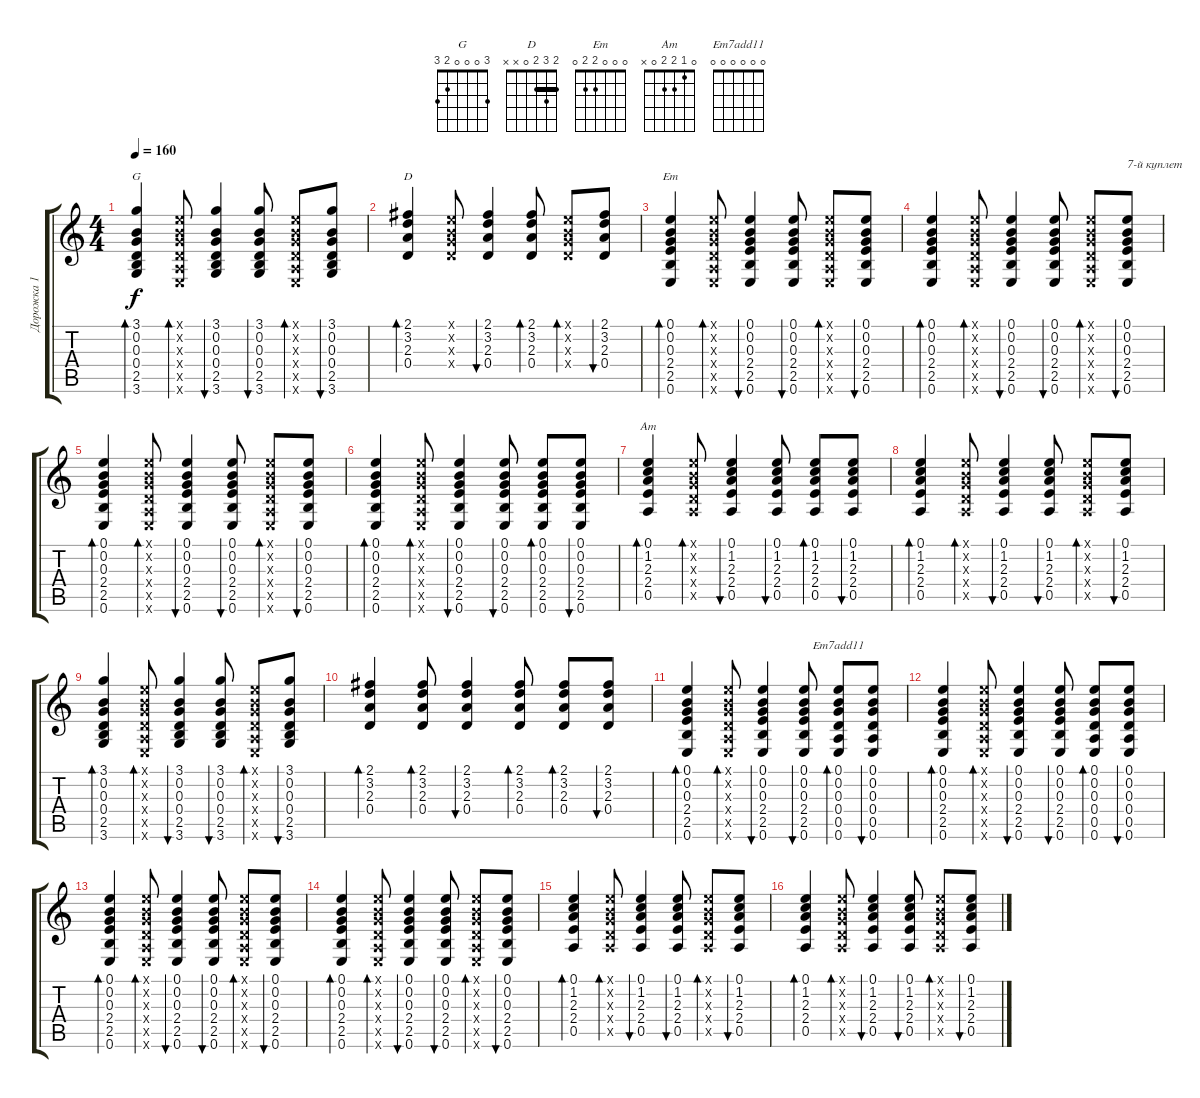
\track ("Дорожка 1" "Дорожка 1") {instrument acousticguitarsteel}
\staff {score tabs}
\tuning (E4 B3 G3 D3 A2 E2) {hide}
\chord ("G" 3 0 0 0 2 3)
\chord ("D" 2 3 2 0 x x) {barre 2}
\chord ("Em" 0 0 0 2 2 0)
\chord ("Am" 0 1 2 2 0 x)
\chord ("Em7add11" 0 0 0 0 0 0)
\ts (4 4)
\tempo 160
\clef g2
\ks c
(3.1 0.2 0.3 0.4 2.5 3.6).4{bd 30 ch "G" dy f} (0.1{x} 0.2{x} 0.3{x} 0.4{x} 0.5{x} 0.6{x}).8{bd 30} (3.1 0.2 0.3 0.4 2.5 3.6).4{bu 30} (3.1 0.2 0.3 0.4 2.5 3.6).8{bu 30} (0.1{x} 0.2{x} 0.3{x} 0.4{x} 0.5{x} 0.6{x}).8{bd 30} (3.1 0.2 0.3 0.4 2.5 3.6).8{bu 30} |
(2.1 3.2 2.3 0.4).4{bd 30 ch "D"} (0.1{x} 0.2{x} 0.3{x} 0.4{x}).8 (2.1 3.2 2.3 0.4).4{bu 30} (2.1 3.2 2.3 0.4).8{bd 30} (0.1{x} 0.2{x} 0.3{x} 0.4{x}).8{bd 30} (2.1 3.2 2.3 0.4).8{bu 30} |
(0.1 0.2 0.3 2.4 2.5 0.6).4{bd 30 ch "Em"} (0.1{x} 0.2{x} 0.3{x} 0.4{x} 0.5{x} 0.6{x}).8{bd 30} (0.1 0.2 0.3 2.4 2.5 0.6).4{bu 30} (0.1 0.2 0.3 2.4 2.5 0.6).8{bu 30} (0.1{x} 0.2{x} 0.3{x} 0.4{x} 0.5{x} 0.6{x}).8{bd 30} (0.1 0.2 0.3 2.4 2.5 0.6).8{bu 30} |
(0.1 0.2 0.3 2.4 2.5 0.6).4{bd 30} (0.1{x} 0.2{x} 0.3{x} 0.4{x} 0.5{x} 0.6{x}).8{bd 30} (0.1 0.2 0.3 2.4 2.5 0.6).4{bu 30} (0.1 0.2 0.3 2.4 2.5 0.6).8{bu 30} (0.1{x} 0.2{x} 0.3{x} 0.4{x} 0.5{x} 0.6{x}).8{bd 30} (0.1 0.2 0.3 2.4 2.5 0.6).8{bu 30 txt "7-й куплет"} |
(0.1 0.2 0.3 2.4 2.5 0.6).4{bd 30} (0.1{x} 0.2{x} 0.3{x} 0.4{x} 0.5{x} 0.6{x}).8{bd 30} (0.1 0.2 0.3 2.4 2.5 0.6).4{bu 30} (0.1 0.2 0.3 2.4 2.5 0.6).8{bu 30} (0.1{x} 0.2{x} 0.3{x} 0.4{x} 0.5{x} 0.6{x}).8{bd 30} (0.1 0.2 0.3 2.4 2.5 0.6).8{bu 30} |
(0.1 0.2 0.3 2.4 2.5 0.6).4{bd 30} (0.1{x} 0.2{x} 0.3{x} 0.4{x} 0.5{x} 0.6{x}).8{bd 30} (0.1 0.2 0.3 2.4 2.5 0.6).4{bu 30} (0.1 0.2 0.3 2.4 2.5 0.6).8{bu 30} (0.1 0.2 0.3 2.4 2.5 0.6).8{bd 30} (0.1 0.2 0.3 2.4 2.5 0.6).8{bu 30} |
(0.1 1.2 2.3 2.4 0.5).4{bd 30 ch "Am"} (0.1{x} 0.2{x} 0.3{x} 0.4{x} 0.5{x}).8{bd 30} (0.1 1.2 2.3 2.4 0.5).4{bu 30} (0.1 1.2 2.3 2.4 0.5).8{bu 30} (0.1 1.2 2.3 2.4 0.5).8{bd 30} (0.1 1.2 2.3 2.4 0.5).8{bu 30} |
(0.1 1.2 2.3 2.4 0.5).4{bd 30} (0.1{x} 0.2{x} 0.3{x} 0.4{x} 0.5{x}).8{bd 30} (0.1 1.2 2.3 2.4 0.5).4{bu 30} (0.1 1.2 2.3 2.4 0.5).8{bu 30} (0.1{x} 0.2{x} 0.3{x} 0.4{x} 0.5{x}).8{bd 30} (0.1 1.2 2.3 2.4 0.5).8{bu 30} |
(3.1 0.2 0.3 0.4 2.5 3.6).4{bd 30} (0.1{x} 0.2{x} 0.3{x} 0.4{x} 0.5{x} 0.6{x}).8{bd 30} (3.1 0.2 0.3 0.4 2.5 3.6).4{bu 30} (3.1 0.2 0.3 0.4 2.5 3.6).8{bu 30} (0.1{x} 0.2{x} 0.3{x} 0.4{x} 0.5{x} 0.6{x}).8{bd 30} (3.1 0.2 0.3 0.4 2.5 3.6).8{bu 30} |
(2.1 3.2 2.3 0.4).4{bd 30} (2.1 3.2 2.3 0.4).8{bd 30} (2.1 3.2 2.3 0.4).4{bu 30} (2.1 3.2 2.3 0.4).8{bd 30} (2.1 3.2 2.3 0.4).8{bd 30} (2.1 3.2 2.3 0.4).8{bu 30} |
(0.1 0.2 0.3 2.4 2.5 0.6).4{bd 30} (0.1{x} 0.2{x} 0.3{x} 0.4{x} 0.5{x} 0.6{x}).8{bd 30} (0.1 0.2 0.3 2.4 2.5 0.6).4{bu 30} (0.1 0.2 0.3 2.4 2.5 0.6).8{bu 30} (0.1 0.2 0.3 0.4 0.5 0.6).8{bd 30 ch "Em7add11"} (0.1 0.2 0.3 0.4 0.5 0.6).8{bu 30} |
(0.1 0.2 0.3 2.4 2.5 0.6).4{bd 30} (0.1{x} 0.2{x} 0.3{x} 0.4{x} 0.5{x} 0.6{x}).8{bd 30} (0.1 0.2 0.3 2.4 2.5 0.6).4{bu 30} (0.1 0.2 0.3 2.4 2.5 0.6).8{bu 30} (0.1 0.2 0.3 0.4 0.5 0.6).8{bd 30} (0.1 0.2 0.3 0.4 0.5 0.6).8{bu 30} |
(0.1 0.2 0.3 2.4 2.5 0.6).4{bd 30} (0.1{x} 0.2{x} 0.3{x} 0.4{x} 0.5{x} 0.6{x}).8{bd 30} (0.1 0.2 0.3 2.4 2.5 0.6).4{bu 30} (0.1 0.2 0.3 2.4 2.5 0.6).8{bu 30} (0.1{x} 0.2{x} 0.3{x} 0.4{x} 0.5{x} 0.6{x}).8{bd 30} (0.1 0.2 0.3 2.4 2.5 0.6).8{bu 30} |
(0.1 0.2 0.3 2.4 2.5 0.6).4{bd 30} (0.1{x} 0.2{x} 0.3{x} 0.4{x} 0.5{x} 0.6{x}).8{bd 30} (0.1 0.2 0.3 2.4 2.5 0.6).4{bu 30} (0.1 0.2 0.3 2.4 2.5 0.6).8{bu 30} (0.1{x} 0.2{x} 0.3{x} 0.4{x} 0.5{x} 0.6{x}).8{bd 30} (0.1 0.2 0.3 2.4 2.5 0.6).8{bu 30} |
(0.1 1.2 2.3 2.4 0.5).4{bd 30} (0.1{x} 0.2{x} 0.3{x} 0.4{x} 0.5{x}).8{bd 30} (0.1 1.2 2.3 2.4 0.5).4{bu 30} (0.1 1.2 2.3 2.4 0.5).8{bu 30} (0.1{x} 0.2{x} 0.3{x} 0.4{x} 0.5{x}).8{bd 30} (0.1 1.2 2.3 2.4 0.5).8{bu 30} |
(0.1 1.2 2.3 2.4 0.5).4{bd 30} (0.1{x} 0.2{x} 0.3{x} 0.4{x} 0.5{x}).8{bd 30} (0.1 1.2 2.3 2.4 0.5).4{bu 30} (0.1 1.2 2.3 2.4 0.5).8{bu 30} (0.1{x} 0.2{x} 0.3{x} 0.4{x} 0.5{x}).8{bd 30} (0.1 1.2 2.3 2.4 0.5).8{bu 30}
